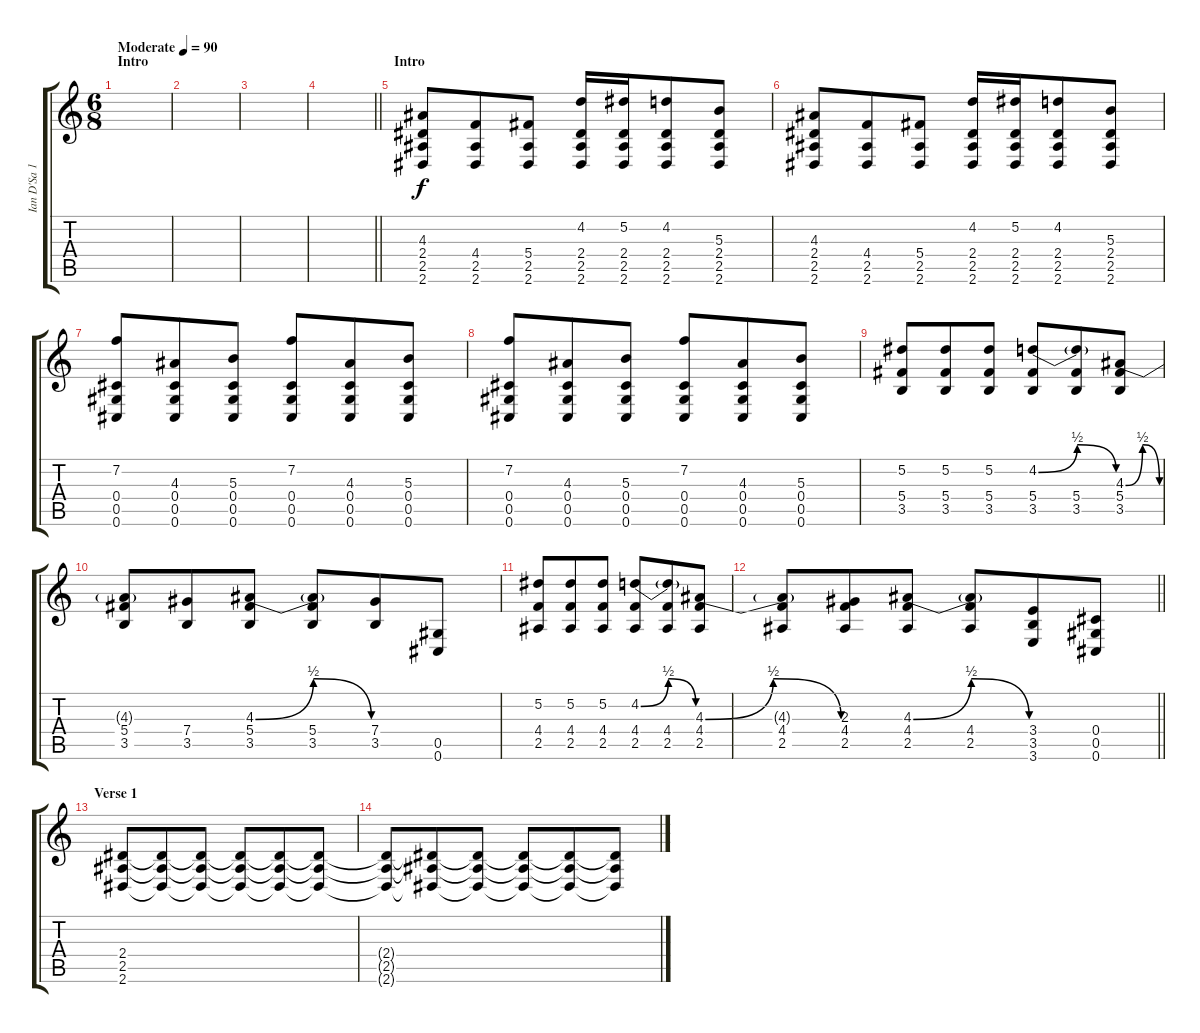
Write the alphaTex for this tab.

\track ("Ian D'Sa 1" "Ian D'Sa 1") {instrument distortionguitar}
\staff {score tabs}
\tuning (Eb4 Bb3 Gb3 Db3 Ab2 Db2) {hide}
\ts (6 8)
\section ("" "Intro")
\tempo (90 "Moderate")
\clef g2
\ks c
|
|
|
\barLineRight lightlight
|
\section ("" "Intro")
(4.3 2.4 2.5 2.6).8 (4.4 2.5 2.6).8 (5.4 2.5 2.6).8 (4.2 2.4 2.5 2.6).16 (5.2 2.4 2.5 2.6).16 (4.2 2.4 2.5 2.6).8 (5.3 2.4 2.5 2.6).8 |
(4.3 2.4 2.5 2.6).8 (4.4 2.5 2.6).8 (5.4 2.5 2.6).8 (4.2 2.4 2.5 2.6).16 (5.2 2.4 2.5 2.6).16 (4.2 2.4 2.5 2.6).8 (5.3 2.4 2.5 2.6).8 |
(7.2 0.4 0.5 0.6).8 (4.3 0.4 0.5 0.6).8 (5.3 0.4 0.5 0.6).8 (7.2 0.4 0.5 0.6).8 (4.3 0.4 0.5 0.6).8 (5.3 0.4 0.5 0.6).8 |
(7.2 0.4 0.5 0.6).8 (4.3 0.4 0.5 0.6).8 (5.3 0.4 0.5 0.6).8 (7.2 0.4 0.5 0.6).8 (4.3 0.4 0.5 0.6).8 (5.3 0.4 0.5 0.6).8 |
(5.2 5.4 3.5).8 (5.2 5.4 3.5).8 (5.2 5.4 3.5).8 (4.2{be (bendrelease 0 0 30 2 30 2 60 0)} 5.4 3.5).8 (4.2{t} 5.4 3.5).8 (4.3{be (bendrelease 0 0 30 2 30 2 60 0)} 5.4 3.5).8 |
(4.3{t} 5.4 3.5).8 (7.4 3.5).8 (4.3{be (bendrelease 0 0 30 2 30 2 60 0)} 5.4 3.5).8 (4.3{t} 5.4 3.5).8 (7.4 3.5).8 (0.5 0.6).8 |
(5.2 4.4 2.5).8 (5.2 4.4 2.5).8 (5.2 4.4 2.5).8 (4.2{be (bendrelease 0 0 30 2 30 2 60 0)} 4.4 2.5).8 (4.2{t} 4.4 2.5).8 (4.3{be (bendrelease 0 0 30 2 30 2 60 0)} 4.4 2.5).8 |
\barLineRight lightlight
(4.3{t} 4.4 2.5).8 (2.3 4.4 2.5).8 (4.3{be (bendrelease 0 0 30 2 30 2 60 0)} 4.4 2.5).8 (4.3{t} 4.4 2.5).8 (3.4 3.5 3.6).8 (0.4 0.5 0.6).8 |
\section ("" "Verse 1")
(2.4 2.5 2.6).8{volume 0} (2.4{t} 2.5{t} 2.6{t}).8 (2.4{t} 2.5{t} 2.6{t}).8 (2.4{t} 2.5{t} 2.6{t}).8 (2.4{t} 2.5{t} 2.6{t}).8 (2.4{t} 2.5{t} 2.6{t}).8 |
(2.4{t} 2.5{t} 2.6{t}).8 (2.4{t} 2.5{t} 2.6{t}).8 (2.4{t} 2.5{t} 2.6{t}).8 (2.4{t} 2.5{t} 2.6{t}).8 (2.4{t} 2.5{t} 2.6{t}).8 (2.4{t} 2.5{t} 2.6{t}).8
